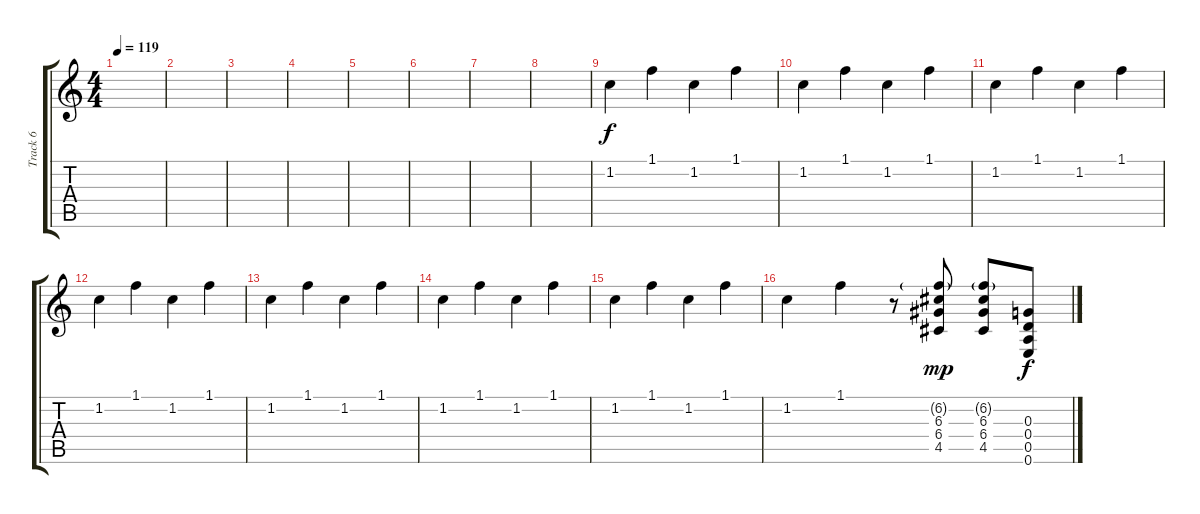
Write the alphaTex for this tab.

\track ("Track 6" "Track 6") {instrument distortionguitar}
\staff {score tabs}
\tuning (E4 B3 G3 D3 A2 E2) {hide}
\ts (4 4)
\tempo 119
\clef g2
\ks c
|
|
|
|
|
|
|
|
1.2.4{dy f} 1.1.4 1.2.4 1.1.4 |
1.2.4 1.1.4 1.2.4 1.1.4 |
1.2.4 1.1.4 1.2.4 1.1.4 |
1.2.4 1.1.4 1.2.4 1.1.4 |
1.2.4 1.1.4 1.2.4 1.1.4 |
1.2.4 1.1.4 1.2.4 1.1.4 |
1.2.4 1.1.4 1.2.4 1.1.4 |
1.2.4 1.1.4 r.8 (6.2{g} 6.3 6.4 4.5).8{dy mp} (6.2{g} 6.3 6.4 4.5).8 (0.3 0.4 0.5 0.6).8{dy f}
